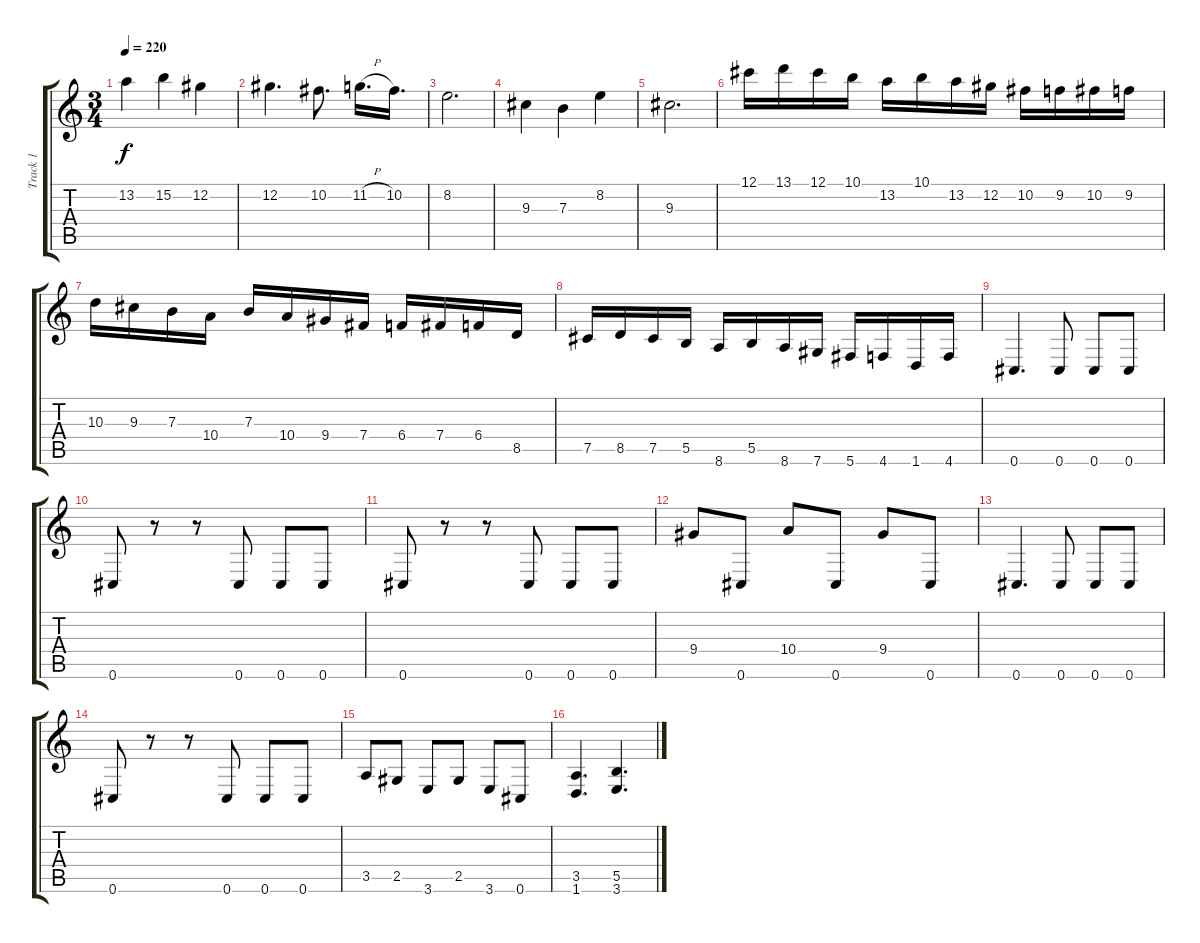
\track ("Track 1" "Track 1") {instrument overdrivenguitar}
\staff {score tabs}
\tuning (Db4 Ab3 E3 B2 Gb2 Db2) {hide}
\ts (3 4)
\tempo 220
\clef g2
\ks c
13.2.4{dy f} 15.2.4 12.2.4 |
12.2.4{d} 10.2.8{d} 11.2{h}.16{d} 10.2.16{d} |
8.2.2{d} |
9.3.4 7.3.4 8.2.4 |
9.3.2{d} |
12.1.16 13.1.16 12.1.16 10.1.16 13.2.16 10.1.16 13.2.16 12.2.16 10.2.16 9.2.16 10.2.16 9.2.16 |
10.3.16 9.3.16 7.3.16 10.4.16 7.3.16 10.4.16 9.4.16 7.4.16 6.4.16 7.4.16 6.4.16 8.5.16 |
7.5.16 8.5.16 7.5.16 5.5.16 8.6.16 5.5.16 8.6.16 7.6.16 5.6.16 4.6.16 1.6.16 4.6.16 |
0.6.4{d} 0.6.8 0.6.8 0.6.8 |
0.6.8 r.8 r.8 0.6.8 0.6.8 0.6.8 |
0.6.8 r.8 r.8 0.6.8 0.6.8 0.6.8 |
9.4.8 0.6.8 10.4.8 0.6.8 9.4.8 0.6.8 |
0.6.4{d} 0.6.8 0.6.8 0.6.8 |
0.6.8 r.8 r.8 0.6.8 0.6.8 0.6.8 |
3.5.8 2.5.8 3.6.8 2.5.8 3.6.8 0.6.8 |
(3.5 1.6).4{d} (5.5 3.6).4{d}
